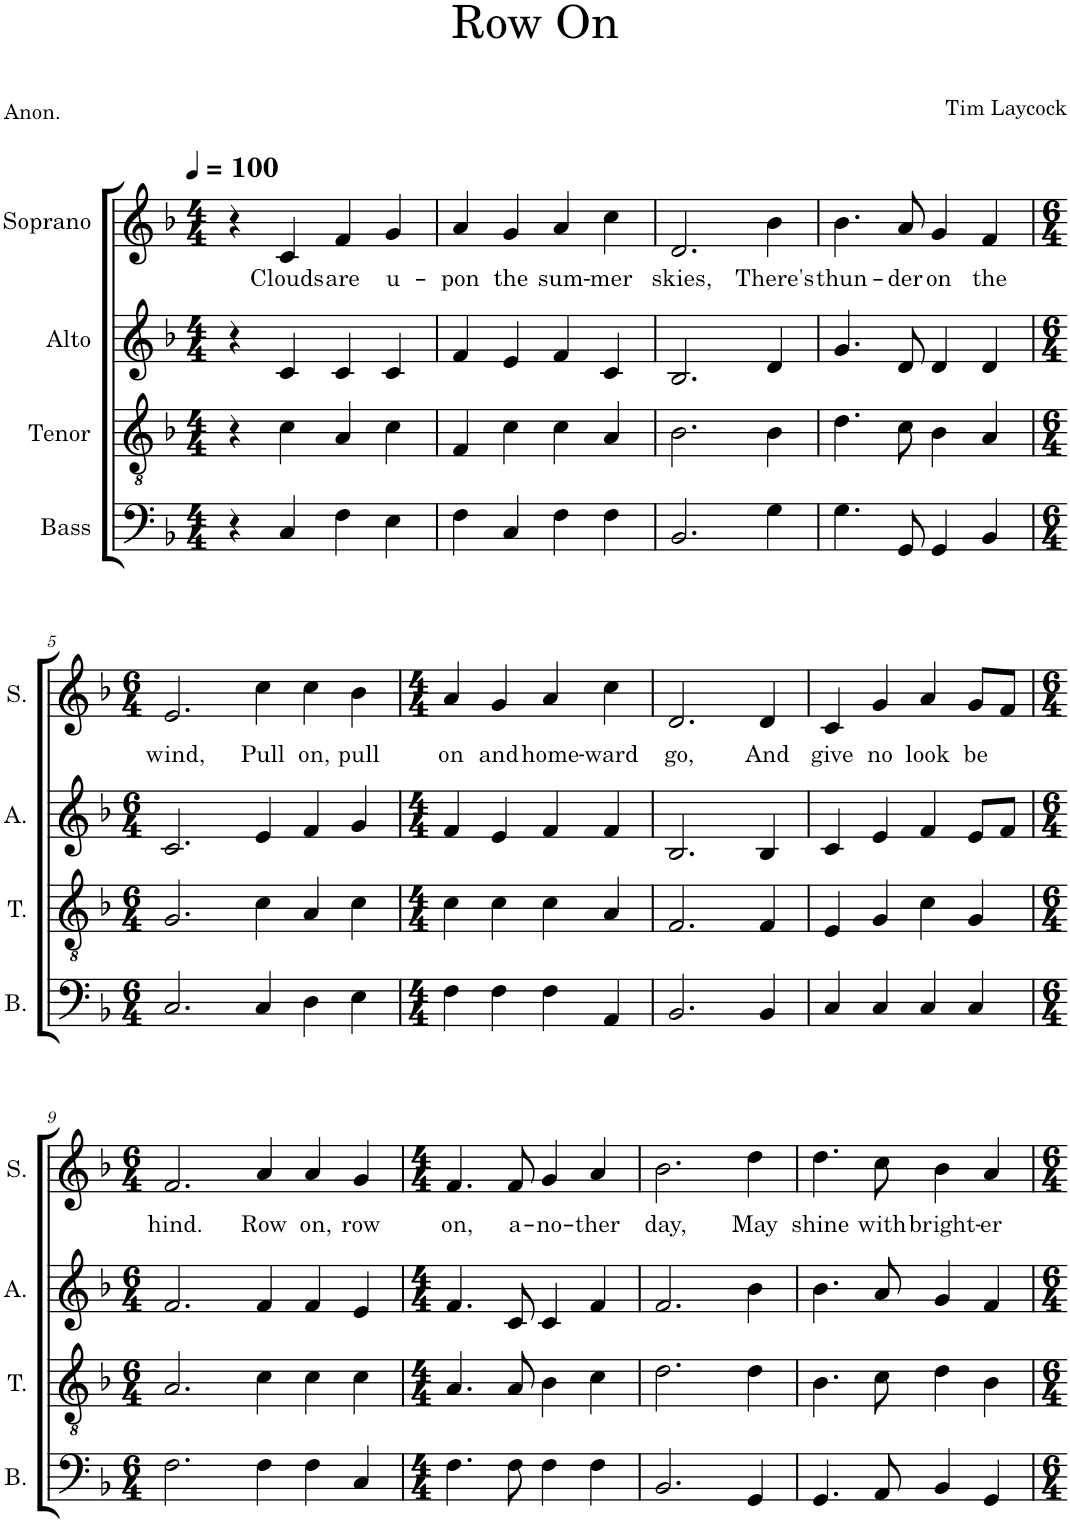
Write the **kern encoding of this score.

**kern	**kern	**kern	**kern	**text
*part4	*part3	*part2	*part1	*part1
*staff4	*staff3	*staff2	*staff1	*staff1
*I"Bass	*I"Tenor	*I"Alto	*I"Soprano	*
*I'B.	*I'T.	*I'A.	*I'S.	*
*clefF4	*clefGv2	*clefG2	*clefG2	*
*k[b-]	*k[b-]	*k[b-]	*k[b-]	*
*M4/4	*M4/4	*M4/4	*M4/4	*
*MM100	*MM100	*MM100	*MM100	*
=1	=1	=1	=1	=1
4r	4r	4r	4r	.
!	!	!	!	!LO:LY:b
4C/	4c\	4c/	4c/	Clouds
!	!	!	!	!LO:LY:b
4F\	4A/	4c/	4f/	are
!	!	!	!	!LO:LY:b
4E\	4c\	4c/	4g/	u-
=2	=2	=2	=2	=2
!	!	!	!	!LO:LY:b
4F\	4F/	4f/	4a/	-pon
!	!	!	!	!LO:LY:b
4C/	4c\	4e/	4g/	the
!	!	!	!	!LO:LY:b
4F\	4c\	4f/	4a/	sum-
!	!	!	!	!LO:LY:b
4F\	4A/	4c/	4cc\	-mer
=3	=3	=3	=3	=3
!	!	!	!	!LO:LY:b
2.BB-/	2.B-\	2.B-/	2.d/	skies,
!	!	!	!	!LO:LY:b
4G\	4B-\	4d/	4b-\	There's
=4	=4	=4	=4	=4
!	!	!	!	!LO:LY:b
4.G\	4.d\	4.g/	4.b-\	thun-
!	!	!	!	!LO:LY:b
8GG/	8c\	8d/	8a/	-der
!	!	!	!	!LO:LY:b
4GG/	4B-\	4d/	4g/	on
!	!	!	!	!LO:LY:b
4BB-/	4A/	4d/	4f/	the
!!LO:LB:g=z
=5	=5	=5	=5	=5
*M6/4	*M6/4	*M6/4	*M6/4	*
!	!	!	!	!LO:LY:b
2.C/	2.G/	2.c/	2.e/	wind,
!	!	!	!	!LO:LY:b
4C/	4c\	4e/	4cc\	Pull
!	!	!	!	!LO:LY:b
4D\	4A/	4f/	4cc\	on,
!	!	!	!	!LO:LY:b
4E\	4c\	4g/	4b-\	pull
=6	=6	=6	=6	=6
*M4/4	*M4/4	*M4/4	*M4/4	*
!	!	!	!	!LO:LY:b
4F\	4c\	4f/	4a/	on
!	!	!	!	!LO:LY:b
4F\	4c\	4e/	4g/	and
!	!	!	!	!LO:LY:b
4F\	4c\	4f/	4a/	home-
!	!	!	!	!LO:LY:b
4AA/	4A/	4f/	4cc\	-ward
=7	=7	=7	=7	=7
!	!	!	!	!LO:LY:b
2.BB-/	2.F/	2.B-/	2.d/	go,
!	!	!	!	!LO:LY:b
4BB-/	4F/	4B-/	4d/	And
=8	=8	=8	=8	=8
!	!	!	!	!LO:LY:b
4C/	4E/	4c/	4c/	give
!	!	!	!	!LO:LY:b
4C/	4G/	4e/	4g/	no
!	!	!	!	!LO:LY:b
4C/	4c\	4f/	4a/	look
!	!	!	!	!LO:LY:b
4C/	4G/	8e/L	8g/L	be
.	.	8f/J	8f/J	.
!!LO:LB:g=z
=9	=9	=9	=9	=9
*M6/4	*M6/4	*M6/4	*M6/4	*
!	!	!	!	!LO:LY:b
2.F\	2.A/	2.f/	2.f/	hind.
!	!	!	!	!LO:LY:b
4F\	4c\	4f/	4a/	Row
!	!	!	!	!LO:LY:b
4F\	4c\	4f/	4a/	on,
!	!	!	!	!LO:LY:b
4C/	4c\	4e/	4g/	row
=10	=10	=10	=10	=10
*M4/4	*M4/4	*M4/4	*M4/4	*
!	!	!	!	!LO:LY:b
4.F\	4.A/	4.f/	4.f/	on,
!	!	!	!	!LO:LY:b
8F\	8A/	8c/	8f/	a-
!	!	!	!	!LO:LY:b
4F\	4B-\	4c/	4g/	-no-
!	!	!	!	!LO:LY:b
4F\	4c\	4f/	4a/	-ther
=11	=11	=11	=11	=11
!	!	!	!	!LO:LY:b
2.BB-/	2.d\	2.f/	2.b-\	day,
!	!	!	!	!LO:LY:b
4GG/	4d\	4b-\	4dd\	May
=12	=12	=12	=12	=12
!	!	!	!	!LO:LY:b
4.GG/	4.B-\	4.b-\	4.dd\	shine
!	!	!	!	!LO:LY:b
8AA/	8c\	8a/	8cc\	with
!	!	!	!	!LO:LY:b
4BB-/	4d\	4g/	4b-\	bright-
!	!	!	!	!LO:LY:b
4GG/	4B-\	4f/	4a/	-er
=	=	=	=	=
*-	*-	*-	*-	*-
